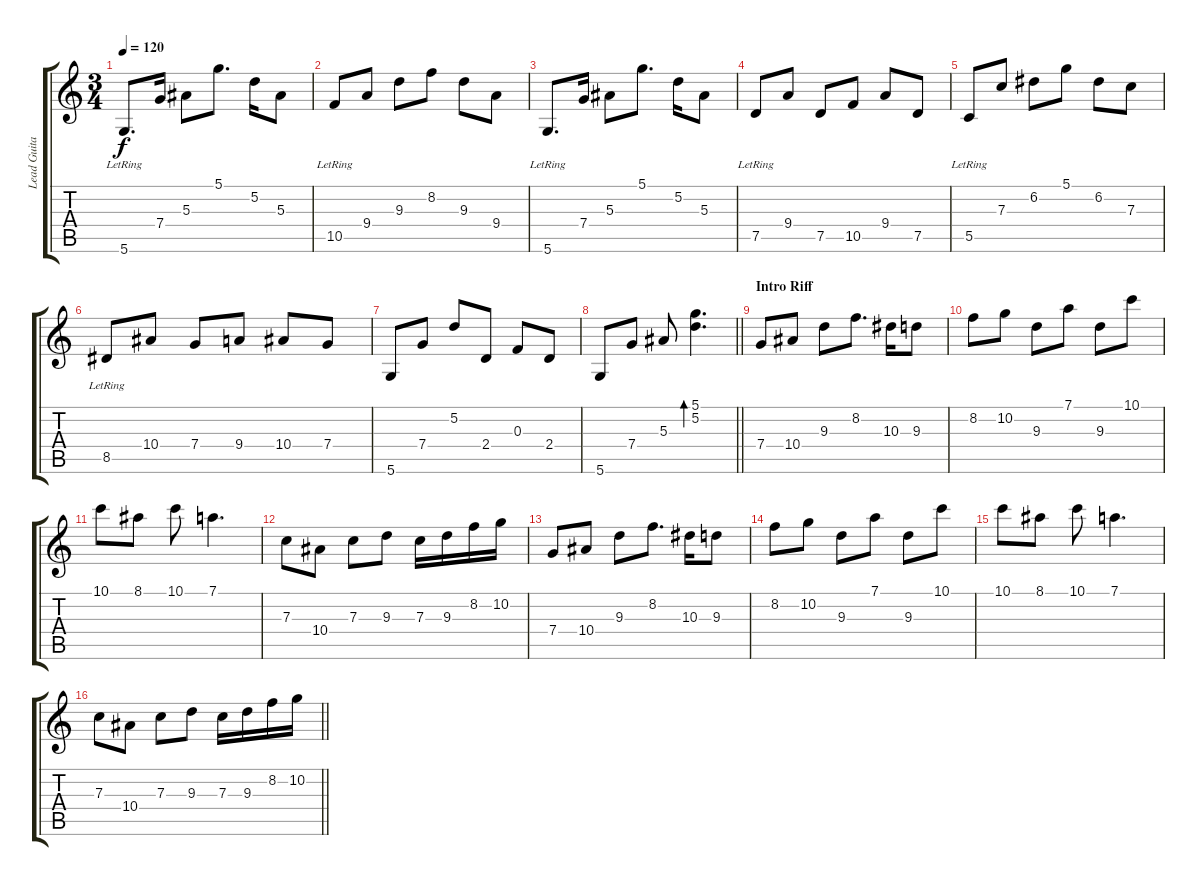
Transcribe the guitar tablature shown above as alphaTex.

\track ("Lead Guitar 1" "Lead Guita") {instrument distortionguitar}
\staff {score tabs}
\tuning (D4 A3 F3 C3 G2 D2) {hide}
\ts (3 4)
\tempo 120
\clef g2
\ks c
5.6{lr}.8{d dy f} 7.4.16 5.3.8 5.1.8{d} 5.2.16 5.3.8 |
10.5{lr}.8 9.4.8 9.3.8 8.2.8 9.3.8 9.4.8 |
5.6{lr}.8{d} 7.4.16 5.3.8 5.1.8{d} 5.2.16 5.3.8 |
7.5{lr}.8 9.4.8 7.5.8 10.5.8 9.4.8 7.5.8 |
5.5{lr}.8 7.3.8 6.2.8 5.1.8 6.2.8 7.3.8 |
8.5{lr}.8 10.4.8 7.4.8 9.4.8 10.4.8 7.4.8 |
5.6.8 7.4.8 5.2.8 2.4.8 0.3.8 2.4.8 |
\barLineRight lightlight
5.6.8 7.4.8 5.3.8 (5.1 5.2).4{d bd 240} |
\section ("" "Intro Riff")
7.4.8{volume 12 instrument distortionguitar} 10.4.8 9.3.8 8.2.8{d} 10.3.16 9.3.8 |
8.2.8 10.2.8 9.3.8 7.1.8 9.3.8 10.1.8 |
10.1.8 8.1.8 10.1.8 7.1.4{d} |
7.3.8 10.4.8 7.3.8 9.3.8 7.3.16 9.3.16 8.2.16 10.2.16 |
7.4.8 10.4.8 9.3.8 8.2.8{d} 10.3.16 9.3.8 |
8.2.8 10.2.8 9.3.8 7.1.8 9.3.8 10.1.8 |
10.1.8 8.1.8 10.1.8 7.1.4{d} |
\barLineRight lightlight
7.3.8 10.4.8 7.3.8 9.3.8 7.3.16 9.3.16 8.2.16 10.2.16
